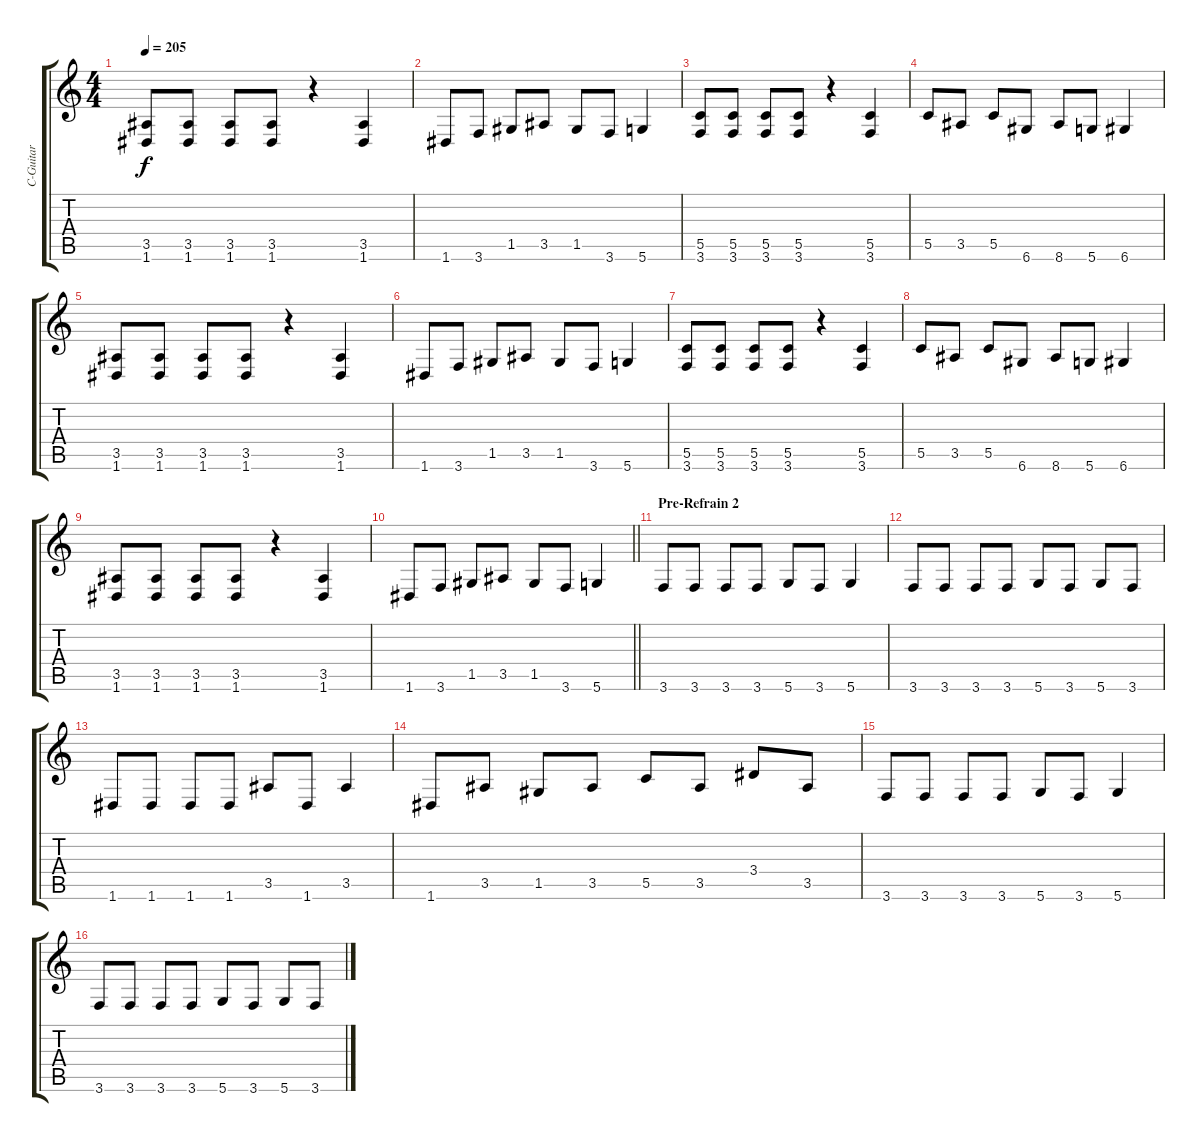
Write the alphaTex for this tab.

\track ("C-Guitar" "C-Guitar") {instrument distortionguitar}
\staff {score tabs}
\tuning (D4 A3 F3 C3 G2 D2) {hide}
\ts (4 4)
\tempo 205
\clef g2
\ks c
(3.5 1.6).8{dy f} (3.5 1.6).8 (3.5 1.6).8 (3.5 1.6).8 r.4 (3.5 1.6).4 |
1.6.8 3.6.8 1.5.8 3.5.8 1.5.8 3.6.8 5.6.4 |
(5.5 3.6).8 (5.5 3.6).8 (5.5 3.6).8 (5.5 3.6).8 r.4 (5.5 3.6).4 |
5.5.8 3.5.8 5.5.8 6.6.8 8.6.8 5.6.8 6.6.4 |
(3.5 1.6).8 (3.5 1.6).8 (3.5 1.6).8 (3.5 1.6).8 r.4 (3.5 1.6).4 |
1.6.8 3.6.8 1.5.8 3.5.8 1.5.8 3.6.8 5.6.4 |
(5.5 3.6).8 (5.5 3.6).8 (5.5 3.6).8 (5.5 3.6).8 r.4 (5.5 3.6).4 |
5.5.8 3.5.8 5.5.8 6.6.8 8.6.8 5.6.8 6.6.4 |
(3.5 1.6).8 (3.5 1.6).8 (3.5 1.6).8 (3.5 1.6).8 r.4 (3.5 1.6).4 |
\barLineRight lightlight
1.6.8 3.6.8 1.5.8 3.5.8 1.5.8 3.6.8 5.6.4 |
\section ("" "Pre-Refrain 2")
3.6.8 3.6.8 3.6.8 3.6.8 5.6.8 3.6.8 5.6.4 |
3.6.8 3.6.8 3.6.8 3.6.8 5.6.8 3.6.8 5.6.8 3.6.8 |
1.6.8 1.6.8 1.6.8 1.6.8 3.5.8 1.6.8 3.5.4 |
1.6.8 3.5.8 1.5.8 3.5.8 5.5.8 3.5.8 3.4.8 3.5.8 |
3.6.8 3.6.8 3.6.8 3.6.8 5.6.8 3.6.8 5.6.4 |
3.6.8 3.6.8 3.6.8 3.6.8 5.6.8 3.6.8 5.6.8 3.6.8
